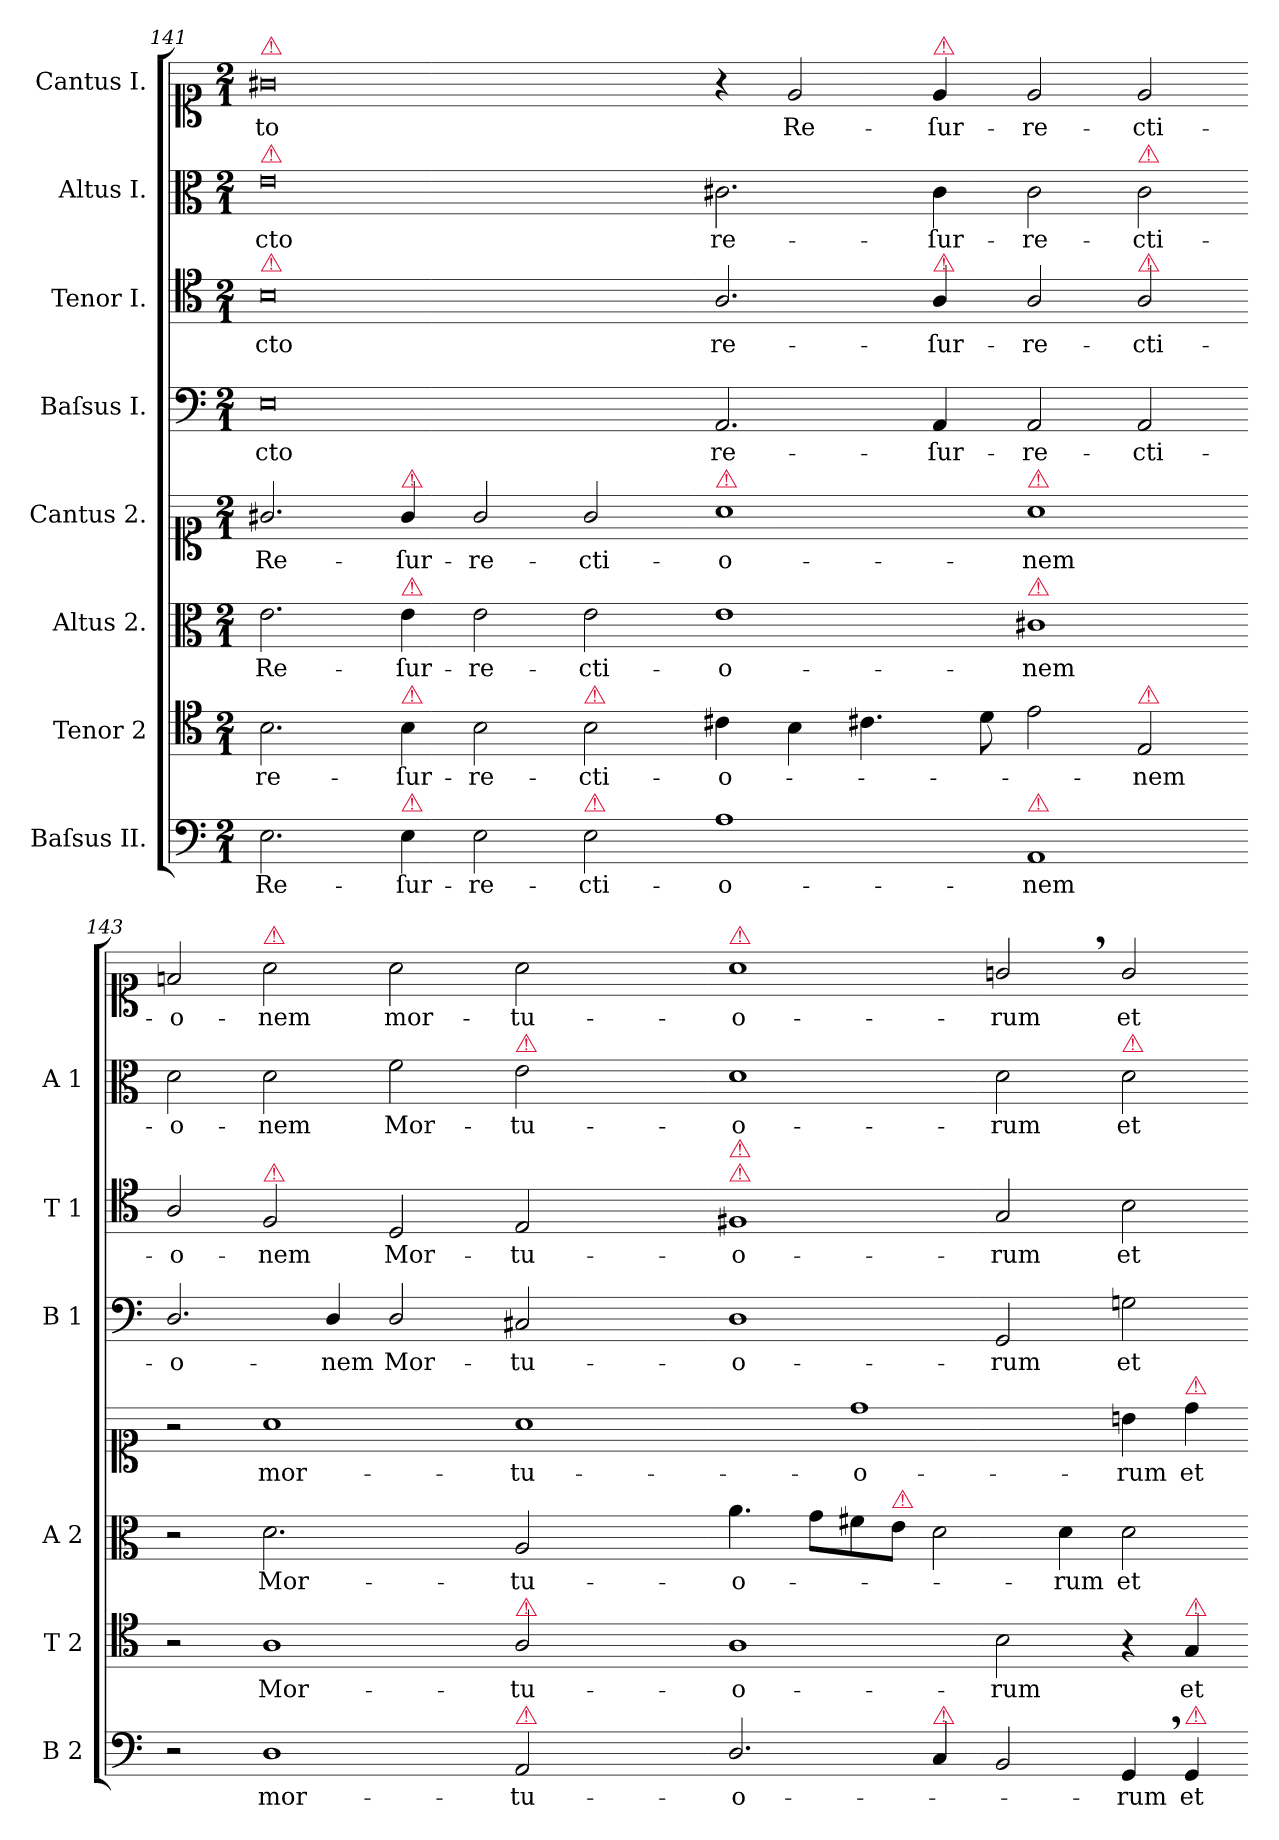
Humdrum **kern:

**kern	**text	**kern	**text	**kern	**text	**kern	**text	**kern	**text	**kern	**text	**kern	**text	**kern	**text
*part8	*part8	*part7	*part7	*part6	*part6	*part5	*part5	*part4	*part4	*part3	*part3	*part2	*part2	*part1	*part1
*staff8	*staff8	*staff7	*staff7	*staff6	*staff6	*staff5	*staff5	*staff4	*staff4	*staff3	*staff3	*staff2	*staff2	*staff1	*staff1
*I"Baſsus II.	*	*I"Tenor 2	*	*I"Altus 2.	*	*I"Cantus 2.	*	*I"Baſsus I.	*	*I"Tenor I.	*	*I"Altus I.	*	*I"Cantus I.	*
*I'B 2	*	*I'T 2	*	*I'A 2	*	*	*	*I'B 1	*	*I'T 1	*	*I'A 1	*	*	*
*clefF4	*	*clefC4	*	*clefC3	*	*clefC1	*	*clefF4	*	*clefC4	*	*clefC3	*	*clefC1	*
*k[]	*	*k[]	*	*k[]	*	*k[]	*	*k[]	*	*k[]	*	*k[]	*	*k[]	*
*a:	*	*a:	*	*a:	*	*a:	*	*a:	*	*a:	*	*a:	*	*a:	*
*M2/1	*	*M2/1	*	*M2/1	*	*M2/1	*	*M2/1	*	*M2/1	*	*M2/1	*	*M2/1	*
=141	=141	=141	=141	=141	=141	=141	=141	=141	=141	=141	=141	=141	=141	=141	=141
!	!	!	!	!	!	!	!	!	!	!	!	!	!	!LO:TX:a:color=crimson:t=⚠	!
!	!	!	!	!	!	!	!	!	!	!	!	!LO:TX:a:color=crimson:t=⚠	!	!	!
!	!	!	!	!	!	!	!	!	!	!LO:TX:a:color=crimson:t=⚠	!	!	!	!	!
2.E\	Re-	2.B\	re-	2.e\	Re-	2.g#X/	Re-	0E	-cto	0B	-cto	0e	-cto	0g#X	-to
!	!	!	!	!	!	!LO:TX:a:color=crimson:t=⚠	!	!	!	!	!	!	!	!	!
!	!	!	!	!LO:TX:a:color=crimson:t=⚠	!	!	!	!	!	!	!	!	!	!	!
!	!	!LO:TX:a:color=crimson:t=⚠	!	!	!	!	!	!	!	!	!	!	!	!	!
!LO:TX:a:color=crimson:t=⚠	!	!	!	!	!	!	!	!	!	!	!	!	!	!	!
4E\	-ſur-	4B\	-ſur-	4e\	-ſur-	4g#/	-ſur-	.	.	.	.	.	.	.	.
2E\	-re-	2B\	-re-	2e\	-re-	2g#/	-re-	.	.	.	.	.	.	.	.
!	!	!LO:TX:a:color=crimson:t=⚠	!	!	!	!	!	!	!	!	!	!	!	!	!
!LO:TX:a:color=crimson:t=⚠	!	!	!	!	!	!	!	!	!	!	!	!	!	!	!
2E\	-cti-	2B\	-cti-	2e\	-cti-	2g#/	-cti-	.	.	.	.	.	.	.	.
=142-	=142-	=142-	=142-	=142-	=142-	=142-	=142-	=142-	=142-	=142-	=142-	=142-	=142-	=142-	=142-
!	!	!	!	!	!	!LO:TX:a:color=crimson:t=⚠	!	!	!	!	!	!	!	!	!
1A	-o-	4c#X\	-o-	1e	-o-	1a	-o-	2.AA/	re-	2.A/	re-	2.c#X\	re-	4r	.
.	.	4B\	.	.	.	.	.	.	.	.	.	.	.	2e/	Re-
.	.	4.c#X\	.	.	.	.	.	.	.	.	.	.	.	.	.
!	!	!	!	!	!	!	!	!	!	!	!	!	!	!LO:TX:a:color=crimson:t=⚠	!
!	!	!	!	!	!	!	!	!	!	!LO:TX:a:color=crimson:t=⚠	!	!	!	!	!
.	.	.	.	.	.	.	.	4AA/	-ſur-	4A/	-ſur-	4c#\	-ſur-	4e/	-ſur-
.	.	8d\	.	.	.	.	.	.	.	.	.	.	.	.	.
!	!	!	!	!	!	!LO:TX:a:color=crimson:t=⚠	!	!	!	!	!	!	!	!	!
!	!	!	!	!LO:TX:a:color=crimson:t=⚠	!	!	!	!	!	!	!	!	!	!	!
!LO:TX:a:color=crimson:t=⚠	!	!	!	!	!	!	!	!	!	!	!	!	!	!	!
1AA	-nem	2e\	.	1c#X	-nem	1a	-nem	2AA/	-re-	2A/	-re-	2c#\	-re-	2e/	-re-
!	!	!	!	!	!	!	!	!	!	!	!	!LO:TX:a:color=crimson:t=⚠	!	!	!
!	!	!	!	!	!	!	!	!	!	!LO:TX:a:color=crimson:t=⚠	!	!	!	!	!
!	!	!LO:TX:a:color=crimson:t=⚠	!	!	!	!	!	!	!	!	!	!	!	!	!
.	.	2E/	-nem	.	.	.	.	2AA/	-cti-	2A/	-cti-	2c#\	-cti-	2e/	-cti-
=143-	=143-	=143-	=143-	=143-	=143-	=143-	=143-	=143-	=143-	=143-	=143-	=143-	=143-	=143-	=143-
2r	.	2r	.	2r	.	2r	.	2.D/	-o-	2A/	-o-	2d\	-o-	2fn/	-o-
!	!	!	!	!	!	!	!	!	!	!	!	!	!	!LO:TX:a:color=crimson:t=⚠	!
!	!	!	!	!	!	!	!	!	!	!LO:TX:a:color=crimson:t=⚠	!	!	!	!	!
1D	mor-	1A	Mor-	2.d\	Mor-	1a	mor-	.	.	2F/	-nem	2d\	-nem	2a\	-nem
.	.	.	.	.	.	.	.	4D/	-nem	.	.	.	.	.	.
.	.	.	.	.	.	.	.	2D/	Mor-	2D/	Mor-	2f\	Mor-	2a\	mor-
.	.	.	.	4ryy	.	.	.	.	.	.	.	.	.	.	.
!	!	!	!	!	!	!	!	!	!	!	!	!LO:TX:a:color=crimson:t=⚠	!	!	!
!	!	!LO:TX:a:color=crimson:t=⚠	!	!	!	!	!	!	!	!	!	!	!	!	!
!LO:TX:a:color=crimson:t=⚠	!	!	!	!	!	!	!	!	!	!	!	!	!	!	!
2AA/	-tu-	2A/	-tu-	2A/	-tu-	1a\	-tu-	2C#X/	-tu-	2E/	-tu-	2e\	-tu-	2a\	-tu-
2ryy	.	2ryy	.	2ryy	.	.	.	2ryy	.	2ryy	.	2ryy	.	2ryy	.
=144-	=144-	=144-	=144-	=144-	=144-	=144-	=144-	=144-	=144-	=144-	=144-	=144-	=144-	=144-	=144-
!	!	!	!	!	!	!	!	!	!	!	!	!	!	!LO:TX:a:color=crimson:t=⚠	!
!	!	!	!	!	!	!	!	!	!	!LO:TX:a:color=crimson:t=⚠	!	!	!	!	!
!	!	!	!	!	!	!	!	!	!	!LO:TX:a:color=crimson:t=⚠	!	!	!	!	!
2.D/	-o-	1A	-o-	4.a\	-o-	2ryy	.	1D	-o-	1F#X	-o-	1d	-o-	1a	-o-
.	.	.	.	8g\L	.	.	.	.	.	.	.	.	.	.	.
.	.	.	.	8f#X\	.	1dd	-o-	.	.	.	.	.	.	.	.
!	!	!	!	!LO:TX:a:color=crimson:t=⚠	!	!	!	!	!	!	!	!	!	!	!
.	.	.	.	8e\J	.	.	.	.	.	.	.	.	.	.	.
!LO:TX:a:color=crimson:t=⚠	!	!	!	!	!	!	!	!	!	!	!	!	!	!	!
4C/	.	.	.	2d\	.	.	.	.	.	.	.	.	.	.	.
2BB/	.	2B\	-rum	.	.	.	.	2GG/	-rum	2G/	-rum	2d\	-rum	2gn,</	-rum
.	.	.	.	4d\	-rum	.	.	.	.	.	.	.	.	.	.
!	!	!	!	!	!	!	!	!	!	!	!	!LO:TX:a:color=crimson:t=⚠	!	!	!
4GG,</	-rum	4r	.	2d\	et	4bn\	-rum	2Gn\	et	2B\	et	2d\	et	2g/	et
!	!	!	!	!	!	!LO:TX:a:color=crimson:t=⚠	!	!	!	!	!	!	!	!	!
!	!	!LO:TX:a:color=crimson:t=⚠	!	!	!	!	!	!	!	!	!	!	!	!	!
!LO:TX:a:color=crimson:t=⚠	!	!	!	!	!	!	!	!	!	!	!	!	!	!	!
4GG/	et	4G/	et	.	.	4dd\	et	.	.	.	.	.	.	.	.
=-	=-	=-	=-	=-	=-	=-	=-	=-	=-	=-	=-	=-	=-	=-	=-
*-	*-	*-	*-	*-	*-	*-	*-	*-	*-	*-	*-	*-	*-	*-	*-
